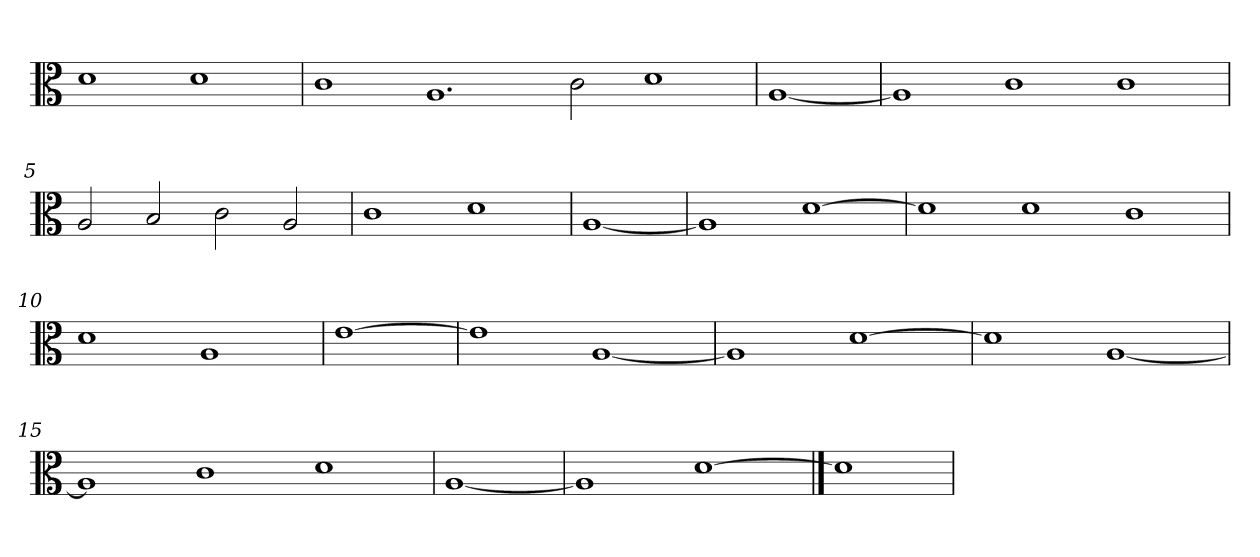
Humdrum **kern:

**kern
*part1
*staff1
*clefC3
*k[]
=1
1d
1d
=2
1c
1.A
2c\
1d
=3
[1A
=4
1A]
1c
1c
=5
2A/
2B/
2c\
2A/
=6
1c
1d
=7
[1A
=8
1A]
[1d
=9
1d]
1d
1c
=10
1d
1A
=11
[1e
=12
1e]
[1A
=13
1A]
[1d
=14
1d]
[1A
=15
1A]
1c
1d
=16
[1A
=17
1A]
[1d
==18
1d]
=
*-
